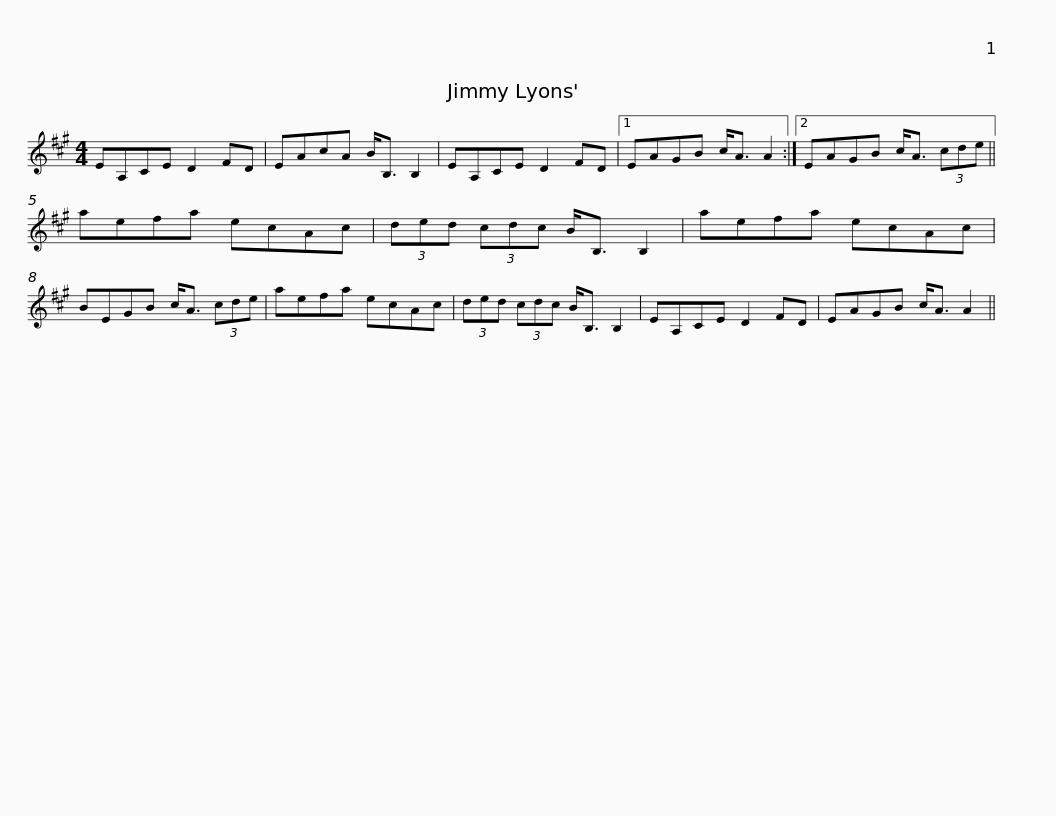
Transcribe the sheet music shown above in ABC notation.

X:1
L:1/8
M:4/4
I:linebreak $
K:A
V:1 treble
V:1
 EA,CE D2 FD | EAcA B<B, B,2 | EA,CE D2 FD |1 EAGB c<A A2 :|2 EAGB c<A (3cde ||$ %5
 aefa ecAc | (3ded (3cdc B<B, B,2 | aefa ecAc | BEGB c<A (3cde | aefa ecAc |$ %10
 (3ded (3cdc B<B, B,2 | EA,CE D2 FD | EAGB c<A A2 || %13
